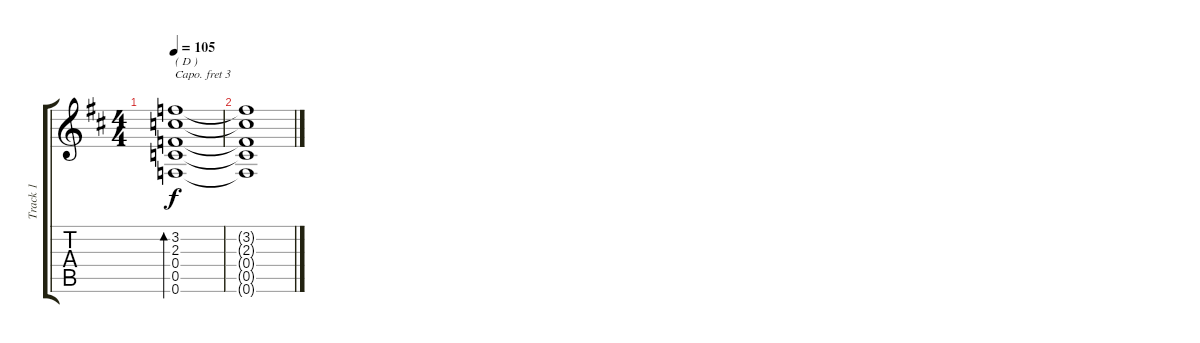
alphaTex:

\track ("Track 1" "Track 1") {instrument electricguitarjazz}
\staff {score tabs}
\capo 3
\tuning (E4 B3 G3 D3 A2 D2) {hide}
\ts (4 4)
\tempo 105
\clef g2
\ks d
(3.2 2.3 0.4 0.5 0.6).1{bd 480 txt "( D )" dy f} |
(3.2{t} 2.3{t} 0.4{t} 0.5{t} 0.6{t}).1
